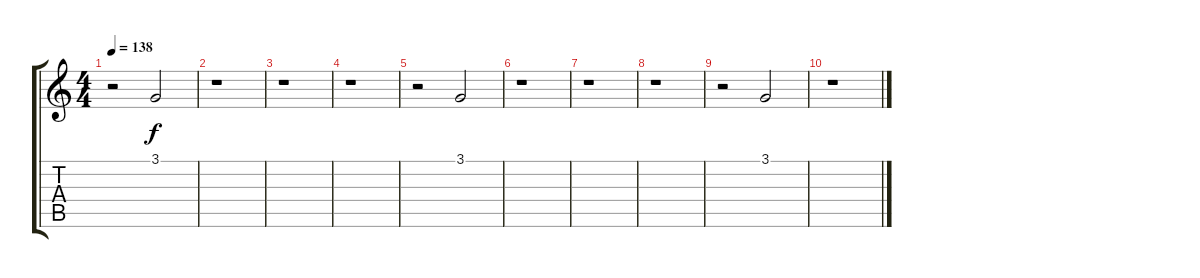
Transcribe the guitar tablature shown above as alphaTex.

\track "" {instrument reversecymbal}
\staff {score tabs}
\tuning (E4 B3 G3 D3 A2 E2) {hide}
\ts (4 4)
\tempo 138
\clef g2
\ks c
r.2{dy f} 3.1.2 |
r.1 |
r.1 |
r.1 |
r.2 3.1.2 |
r.1 |
r.1 |
r.1 |
r.2 3.1.2 |
r.1
